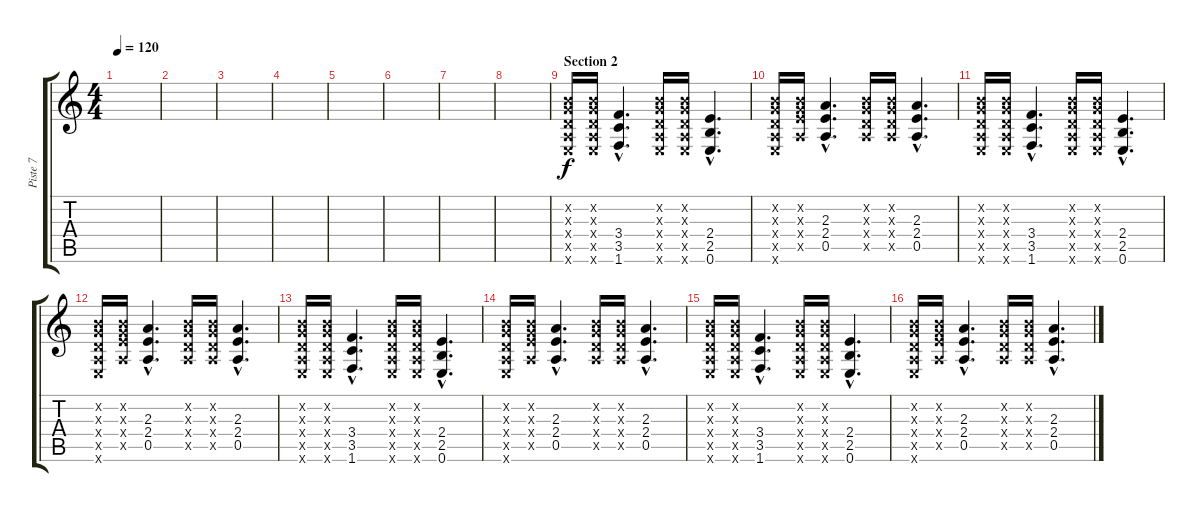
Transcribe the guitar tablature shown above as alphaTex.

\track ("Piste 7" "Piste 7") {instrument distortionguitar}
\staff {score tabs}
\tuning (E4 B3 G3 D3 A2 E2) {hide}
\ts (4 4)
\tempo 120
\clef g2
\ks c
|
|
|
|
|
|
|
|
\section ("" "Section 2")
(0.2{x} 0.3{x} 0.4{x} 0.5{x} 0.6{x}).16 (0.2{x} 0.3{x} 0.4{x} 0.5{x} 0.6{x}).16 (3.4{hac} 3.5{hac} 1.6{hac}).4{d} (0.2{x} 0.3{x} 0.4{x} 0.5{x} 0.6{x}).16 (0.2{x} 0.3{x} 0.4{x} 0.5{x} 0.6{x}).16 (2.4{hac} 2.5{hac} 0.6{hac}).4{d} |
(0.2{x} 0.3{x} 0.4{x} 0.5{x} 0.6{x}).16 (0.2{x} 0.3{x} 2.4{x} 0.5{x}).16 (2.3{hac} 2.4{hac} 0.5{hac}).4{d} (0.2{x} 0.3{x} 0.4{x} 0.5{x}).16 (0.2{x} 0.3{x} 0.4{x} 0.5{x}).16 (2.3{hac} 2.4{hac} 0.5{hac}).4{d} |
(0.2{x} 0.3{x} 0.4{x} 0.5{x} 0.6{x}).16 (0.2{x} 0.3{x} 0.4{x} 0.5{x} 0.6{x}).16 (3.4{hac} 3.5{hac} 1.6{hac}).4{d} (0.2{x} 0.3{x} 0.4{x} 0.5{x} 0.6{x}).16 (0.2{x} 0.3{x} 0.4{x} 0.5{x} 0.6{x}).16 (2.4{hac} 2.5{hac} 0.6{hac}).4{d} |
(0.2{x} 0.3{x} 0.4{x} 0.5{x} 0.6{x}).16 (0.2{x} 0.3{x} 2.4{x} 0.5{x}).16 (2.3{hac} 2.4{hac} 0.5{hac}).4{d} (0.2{x} 0.3{x} 0.4{x} 0.5{x}).16 (0.2{x} 0.3{x} 0.4{x} 0.5{x}).16 (2.3{hac} 2.4{hac} 0.5{hac}).4{d} |
(0.2{x} 0.3{x} 0.4{x} 0.5{x} 0.6{x}).16 (0.2{x} 0.3{x} 0.4{x} 0.5{x} 0.6{x}).16 (3.4{hac} 3.5{hac} 1.6{hac}).4{d} (0.2{x} 0.3{x} 0.4{x} 0.5{x} 0.6{x}).16 (0.2{x} 0.3{x} 0.4{x} 0.5{x} 0.6{x}).16 (2.4{hac} 2.5{hac} 0.6{hac}).4{d} |
(0.2{x} 0.3{x} 0.4{x} 0.5{x} 0.6{x}).16 (0.2{x} 0.3{x} 2.4{x} 0.5{x}).16 (2.3{hac} 2.4{hac} 0.5{hac}).4{d} (0.2{x} 0.3{x} 0.4{x} 0.5{x}).16 (0.2{x} 0.3{x} 0.4{x} 0.5{x}).16 (2.3{hac} 2.4{hac} 0.5{hac}).4{d} |
(0.2{x} 0.3{x} 0.4{x} 0.5{x} 0.6{x}).16 (0.2{x} 0.3{x} 0.4{x} 0.5{x} 0.6{x}).16 (3.4{hac} 3.5{hac} 1.6{hac}).4{d} (0.2{x} 0.3{x} 0.4{x} 0.5{x} 0.6{x}).16 (0.2{x} 0.3{x} 0.4{x} 0.5{x} 0.6{x}).16 (2.4{hac} 2.5{hac} 0.6{hac}).4{d} |
(0.2{x} 0.3{x} 0.4{x} 0.5{x} 0.6{x}).16 (0.2{x} 0.3{x} 2.4{x} 0.5{x}).16 (2.3{hac} 2.4{hac} 0.5{hac}).4{d} (0.2{x} 0.3{x} 0.4{x} 0.5{x}).16 (0.2{x} 0.3{x} 0.4{x} 0.5{x}).16 (2.3{hac} 2.4{hac} 0.5{hac}).4{d}
